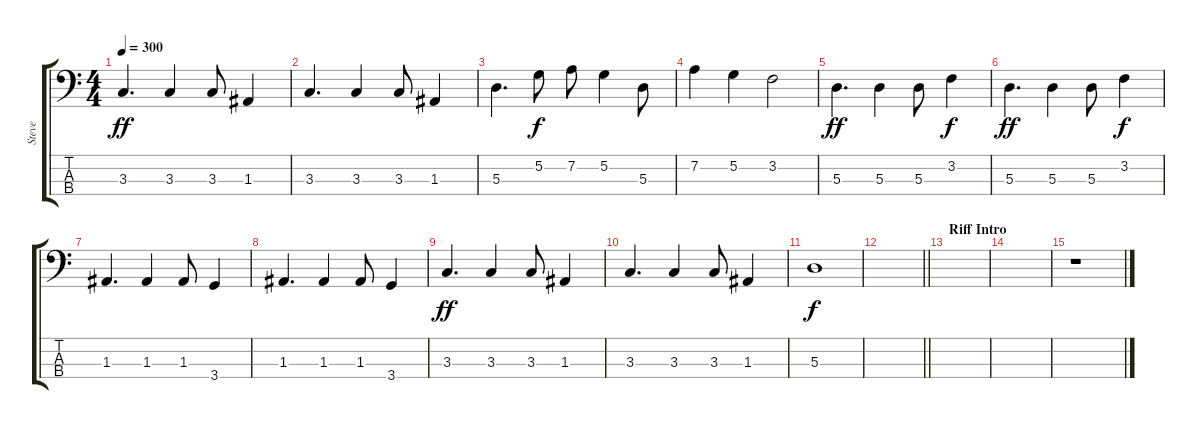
\track ("Steve" "Steve") {instrument electricbassfinger}
\staff {score tabs}
\tuning (G2 D2 A1 E1) {hide}
\ts (4 4)
\tempo 300
\clef f4
\ks c
3.3.4{d dy ff} 3.3.4 3.3.8 1.3.4 |
3.3.4{d} 3.3.4 3.3.8 1.3.4 |
5.3.4{d} 5.2.8{dy f} 7.2.8 5.2.4 5.3.8 |
7.2.4 5.2.4 3.2.2 |
5.3.4{d dy ff} 5.3.4 5.3.8 3.2.4{dy f} |
5.3.4{d dy ff} 5.3.4 5.3.8 3.2.4{dy f} |
1.3.4{d} 1.3.4 1.3.8 3.4.4 |
1.3.4{d} 1.3.4 1.3.8 3.4.4 |
3.3.4{d dy ff} 3.3.4 3.3.8 1.3.4 |
3.3.4{d} 3.3.4 3.3.8 1.3.4 |
5.3.1{dy f} |
\barLineRight lightlight
|
\section ("" "Riff Intro")
|
|
r.1
